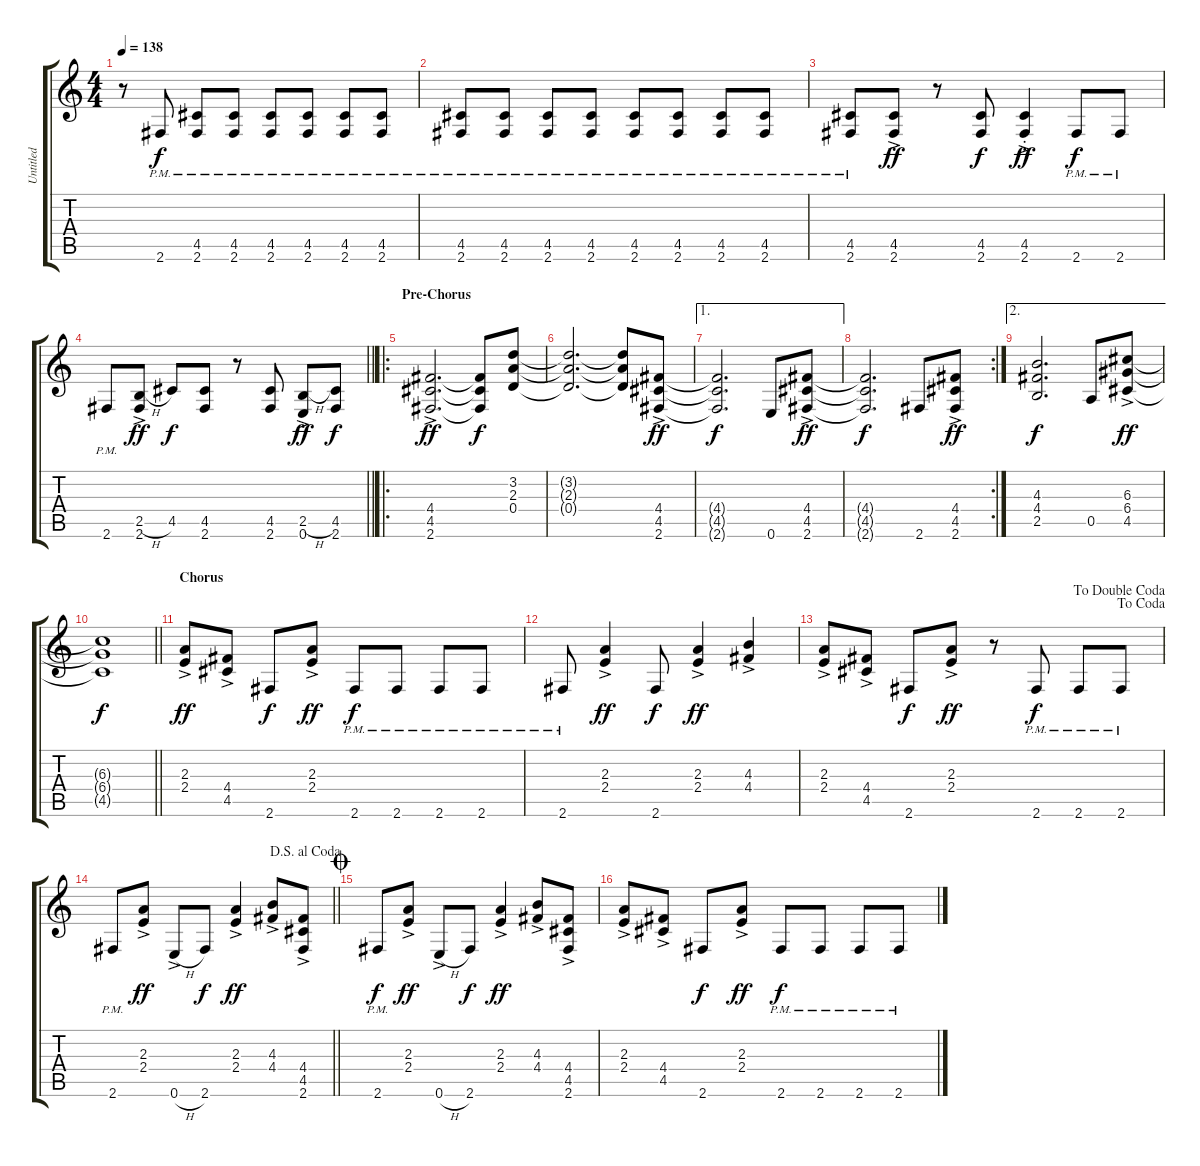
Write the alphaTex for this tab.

\track ("Untitled" "Untitled") {instrument overdrivenguitar}
\staff {score tabs}
\tuning (E4 B3 G3 D3 A2 E2) {hide}
\ts (4 4)
\tempo 138
\clef g2
\ks c
r.8{dy f} 2.6{pm}.8 (4.5{pm} 2.6{pm}).8 (4.5{pm} 2.6{pm}).8 (4.5{pm} 2.6{pm}).8 (4.5{pm} 2.6{pm}).8 (4.5{pm} 2.6{pm}).8 (4.5{pm} 2.6{pm}).8 |
(4.5{pm} 2.6{pm}).8 (4.5{pm} 2.6{pm}).8 (4.5{pm} 2.6{pm}).8 (4.5{pm} 2.6{pm}).8 (4.5{pm} 2.6{pm}).8 (4.5{pm} 2.6{pm}).8 (4.5{pm} 2.6{pm}).8 (4.5{pm} 2.6{pm}).8 |
(4.5{pm} 2.6{pm}).8 (4.5{ac} 2.6{ac}).8{dy ff} r.8 (4.5 2.6).8{dy f} (4.5{ac st} 2.6{ac st}).4{dy ff} 2.6{pm}.8{dy f} 2.6{pm}.8 |
\barLineRight lightlight
2.6{pm}.8 (2.5{h ac} 2.6{ac}).8{dy ff} 4.5.8{dy f} (4.5 2.6).8 r.8 (4.5 2.6).8 (2.5{h ac} 0.6{ac}).8{dy ff} (4.5 2.6).8{dy f} |
\ro
\section ("" "Pre-Chorus")
(4.4{ac} 4.5{ac} 2.6{ac}).2{d dy ff} (4.4{t} 4.5{t} 2.6{t}).8{dy f} (3.2 2.3 0.4).8 |
(3.2{t} 2.3{t} 0.4{t}).2{d} (3.2{t} 2.3{t} 0.4{t}).8 (4.4{ac} 4.5{ac} 2.6{ac}).8{dy ff} |
\ae 1
(4.4{t} 4.5{t} 2.6{t}).2{d dy f} 0.6.8 (4.4{ac} 4.5{ac} 2.6{ac}).8{dy ff} |
\rc 2
(4.4{t} 4.5{t} 2.6{t}).2{d dy f} 2.6.8 (4.4{ac} 4.5{ac} 2.6{ac}).8{dy ff} |
\ae 2
(4.3 4.4 2.5).2{d dy f} 0.5.8 (6.3{ac} 6.4{ac} 4.5{ac}).8{dy ff} |
\barLineRight lightlight
(6.3{t} 6.4{t} 4.5{t}).1{dy f} |
\section ("" "Chorus")
(2.3{ac} 2.4{ac}).8{dy ff} (4.4{ac} 4.5{ac}).8 2.6.8{dy f} (2.3{ac} 2.4{ac}).8{dy ff} 2.6{pm}.8{dy f} 2.6{pm}.8 2.6{pm}.8 2.6{pm}.8 |
2.6{pm}.8 (2.3{ac} 2.4{ac}).4{dy ff} 2.6.8{dy f} (2.3{ac} 2.4{ac}).4{dy ff} (4.3{ac} 4.4{ac}).4 |
\jump dacoda
\jump dadoublecoda
(2.3{ac} 2.4{ac}).8 (4.4{ac} 4.5{ac}).8 2.6.8{dy f} (2.3{ac} 2.4{ac}).8{dy ff} r.8 2.6{pm}.8{dy f} 2.6{pm}.8 2.6{pm}.8 |
\jump dalsegnoalcoda
\barLineRight lightlight
2.6{pm}.8 (2.3{ac} 2.4{ac}).8{dy ff} 0.6{h ac}.8 2.6.8{dy f} (2.3{ac} 2.4{ac}).4{dy ff} (4.3{ac} 4.4{ac}).8 (4.4{ac} 4.5{ac} 2.6{ac}).8 |
\jump coda
2.6{pm}.8{dy f} (2.3{ac} 2.4{ac}).8{dy ff} 0.6{h ac}.8 2.6.8{dy f} (2.3{ac} 2.4{ac}).4{dy ff} (4.3{ac} 4.4{ac}).8 (4.4{ac} 4.5{ac} 2.6{ac}).8 |
(2.3{ac} 2.4{ac}).8 (4.4{ac} 4.5{ac}).8 2.6.8{dy f} (2.3{ac} 2.4{ac}).8{dy ff} 2.6{pm}.8{dy f} 2.6{pm}.8 2.6{pm}.8 2.6{pm}.8
